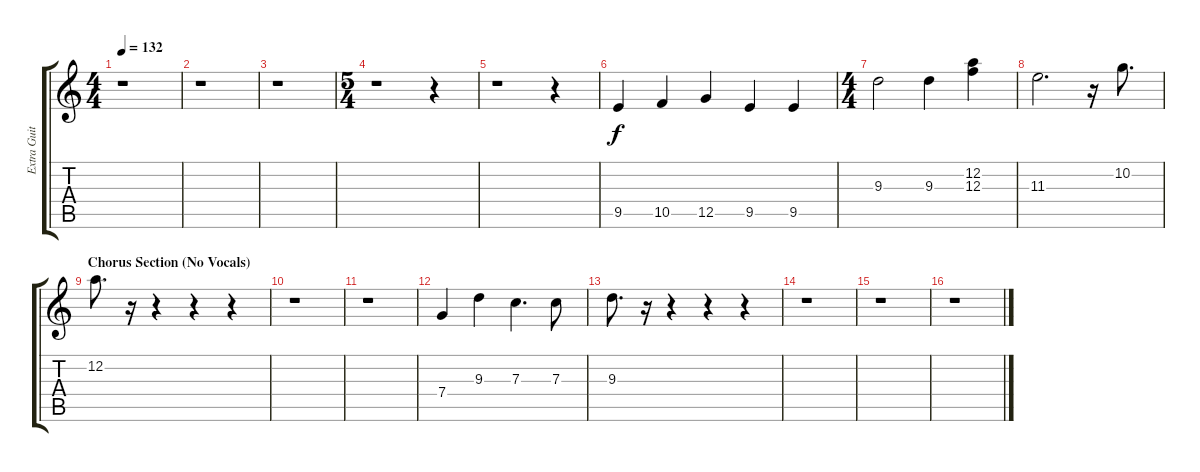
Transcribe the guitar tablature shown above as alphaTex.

\track ("Extra Guitar" "Extra Guit") {instrument distortionguitar}
\staff {score tabs}
\tuning (D4 A3 F3 C3 G2 D2) {hide}
\ts (4 4)
\tempo 132
\clef g2
\ks c
r.1{dy f} |
r.1 |
r.1 |
\ts (5 4)
r.1 r.4 |
r.1 r.4 |
9.5.4 10.5.4 12.5.4 9.5.4 9.5.4 |
\ts (4 4)
9.3.2 9.3.4 (12.2 12.3).4 |
11.3.2{d} r.16 10.2.8{d} |
\section ("" "Chorus Section (No Vocals)")
12.2.8{d} r.16 r.4 r.4 r.4 |
r.1 |
r.1 |
7.4.4 9.3.4 7.3.4{d} 7.3.8 |
9.3.8{d} r.16 r.4 r.4 r.4 |
r.1 |
r.1 |
r.1
